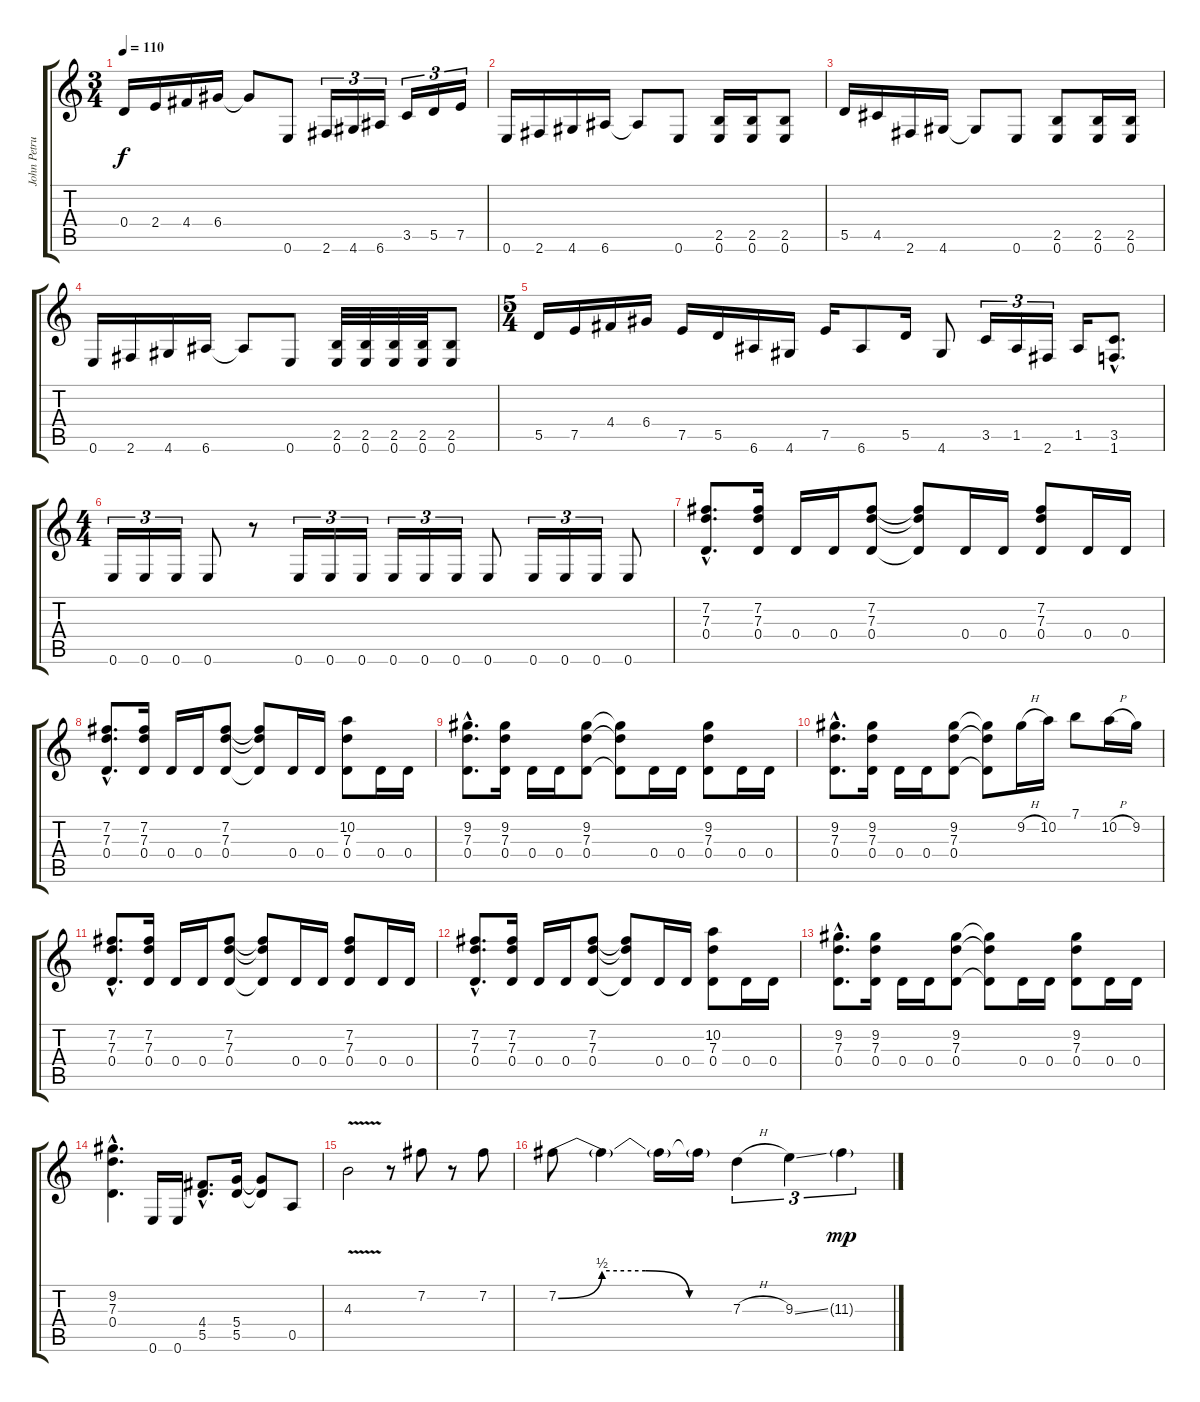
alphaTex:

\track ("John Petrucci - Guitar" "John Petru") {instrument distortionguitar}
\staff {score tabs}
\tuning (E4 B3 G3 D3 A2 E2) {hide}
\ts (3 4)
\tempo 110
\clef g2
\ks c
0.4.16{dy f} 2.4.16 4.4.16 6.4.16 6.4{t}.8 0.6.8 2.6.16{tu (3 2)} 4.6.16{tu (3 2)} 6.6.16{tu (3 2)} 3.5.16{tu (3 2)} 5.5.16{tu (3 2)} 7.5.16{tu (3 2)} |
0.6.16 2.6.16 4.6.16 6.6.16 6.6{t}.8 0.6.8 (2.5 0.6).16 (2.5 0.6).16 (2.5 0.6).8 |
5.5.16 4.5.16 2.6.16 4.6.16 4.6{t}.8 0.6.8 (2.5 0.6).8 (2.5 0.6).16 (2.5 0.6).16 |
0.6.16 2.6.16 4.6.16 6.6.16 6.6{t}.8 0.6.8 (2.5 0.6).32 (2.5 0.6).32 (2.5 0.6).32 (2.5 0.6).32 (2.5 0.6).8 |
\ts (5 4)
5.5.16 7.5.16 4.4.16 6.4.16 7.5.16 5.5.16 6.6.16 4.6.16 7.5.16 6.6.8 5.5.16 4.6.8 3.5.16{tu (3 2)} 1.5.16{tu (3 2)} 2.6.16{tu (3 2)} 1.5.16 (3.5{hac} 1.6{hac}).8{d} |
\ts (4 4)
0.6.16{tu (3 2)} 0.6.16{tu (3 2)} 0.6.16{tu (3 2)} 0.6.8 r.8 0.6.16{tu (3 2)} 0.6.16{tu (3 2)} 0.6.16{tu (3 2)} 0.6.16{tu (3 2)} 0.6.16{tu (3 2)} 0.6.16{tu (3 2)} 0.6.8 0.6.16{tu (3 2)} 0.6.16{tu (3 2)} 0.6.16{tu (3 2)} 0.6.8 |
(7.2{hac} 7.3{hac} 0.4{hac}).8{d volume 9} (7.2 7.3 0.4).16 0.4.16 0.4.16 (7.2 7.3 0.4).8 (7.2{t} 7.3{t} 0.4{t}).8 0.4.16 0.4.16 (7.2 7.3 0.4).8 0.4.16 0.4.16 |
(7.2{hac} 7.3{hac} 0.4{hac}).8{d} (7.2 7.3 0.4).16 0.4.16 0.4.16 (7.2 7.3 0.4).8 (7.2{t} 7.3{t} 0.4{t}).8 0.4.16 0.4.16 (10.2 7.3 0.4).8 0.4.16 0.4.16 |
(9.2{hac} 7.3{hac} 0.4{hac}).8{d} (9.2 7.3 0.4).16 0.4.16 0.4.16 (9.2 7.3 0.4).8 (9.2{t} 7.3{t} 0.4{t}).8 0.4.16 0.4.16 (9.2 7.3 0.4).8 0.4.16 0.4.16 |
(9.2{hac} 7.3{hac} 0.4{hac}).8{d} (9.2 7.3 0.4).16 0.4.16 0.4.16 (9.2 7.3 0.4).8 (9.2{t} 7.3{t} 0.4{t}).8 9.2{h}.16 10.2.16 7.1.8 10.2{h}.16 9.2.16 |
(7.2{hac} 7.3{hac} 0.4{hac}).8{d} (7.2 7.3 0.4).16 0.4.16 0.4.16 (7.2 7.3 0.4).8 (7.2{t} 7.3{t} 0.4{t}).8 0.4.16 0.4.16 (7.2 7.3 0.4).8 0.4.16 0.4.16 |
(7.2{hac} 7.3{hac} 0.4{hac}).8{d} (7.2 7.3 0.4).16 0.4.16 0.4.16 (7.2 7.3 0.4).8 (7.2{t} 7.3{t} 0.4{t}).8 0.4.16 0.4.16 (10.2 7.3 0.4).8 0.4.16 0.4.16 |
(9.2{hac} 7.3{hac} 0.4{hac}).8{d} (9.2 7.3 0.4).16 0.4.16 0.4.16 (9.2 7.3 0.4).8 (9.2{t} 7.3{t} 0.4{t}).8 0.4.16 0.4.16 (9.2 7.3 0.4).8 0.4.16 0.4.16 |
(9.2{hac} 7.3{hac} 0.4{hac}).4{d} 0.6.16{volume 16} 0.6.16 (4.4{hac} 5.5{hac}).8{d} (5.4 5.5).16 (5.4{t} 5.5{t}).8 0.5.8 |
4.3{v}.2 r.8 7.2.8 r.8 7.2.8 |
7.2{be (custom 0 0 15 2 30 2 45 0 60 0)}.8 7.2{t}.4 7.2{t}.16 7.2{t}.16 7.3{h}.4{tu (3 2)} 9.3{ss}.4{tu (3 2)} 11.3{g}.4{tu (3 2) dy mp}
